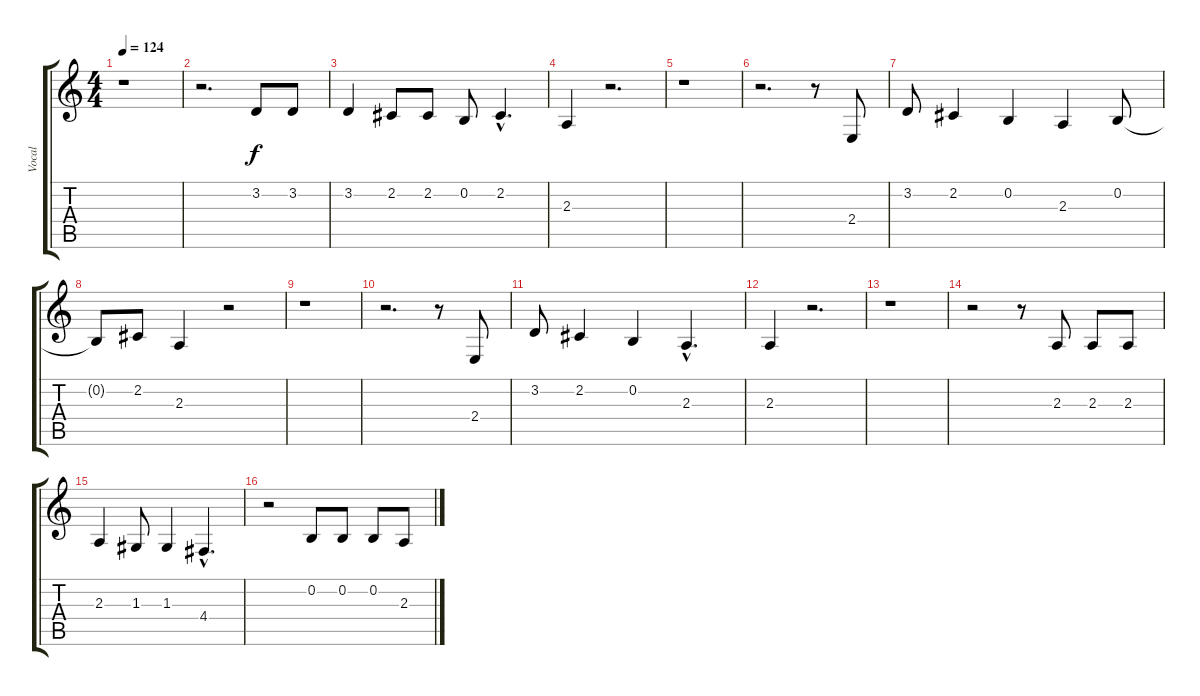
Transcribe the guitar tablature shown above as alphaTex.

\track ("Vocal" "Vocal") {instrument englishhorn}
\staff {score tabs}
\tuning (E4 B3 G3 D3 A2 E2) {hide}
\ts (4 4)
\tempo 124
\clef g2
\ks c
r.1{dy f} |
r.2{d} 3.2.8 3.2.8 |
3.2.4 2.2.8 2.2.8 0.2.8 2.2{hac}.4{d} |
2.3.4 r.2{d} |
r.1 |
r.2{d} r.8 2.4.8 |
3.2.8 2.2.4 0.2.4 2.3.4 0.2.8 |
0.2{t}.8 2.2.8 2.3.4 r.2 |
r.1 |
r.2{d} r.8 2.4.8 |
3.2.8 2.2.4 0.2.4 2.3{hac}.4{d} |
2.3.4 r.2{d} |
r.1 |
r.2 r.8 2.3.8 2.3.8 2.3.8 |
2.3.4 1.3.8 1.3.4 4.4{hac}.4{d} |
r.2 0.2.8 0.2.8 0.2.8 2.3.8
